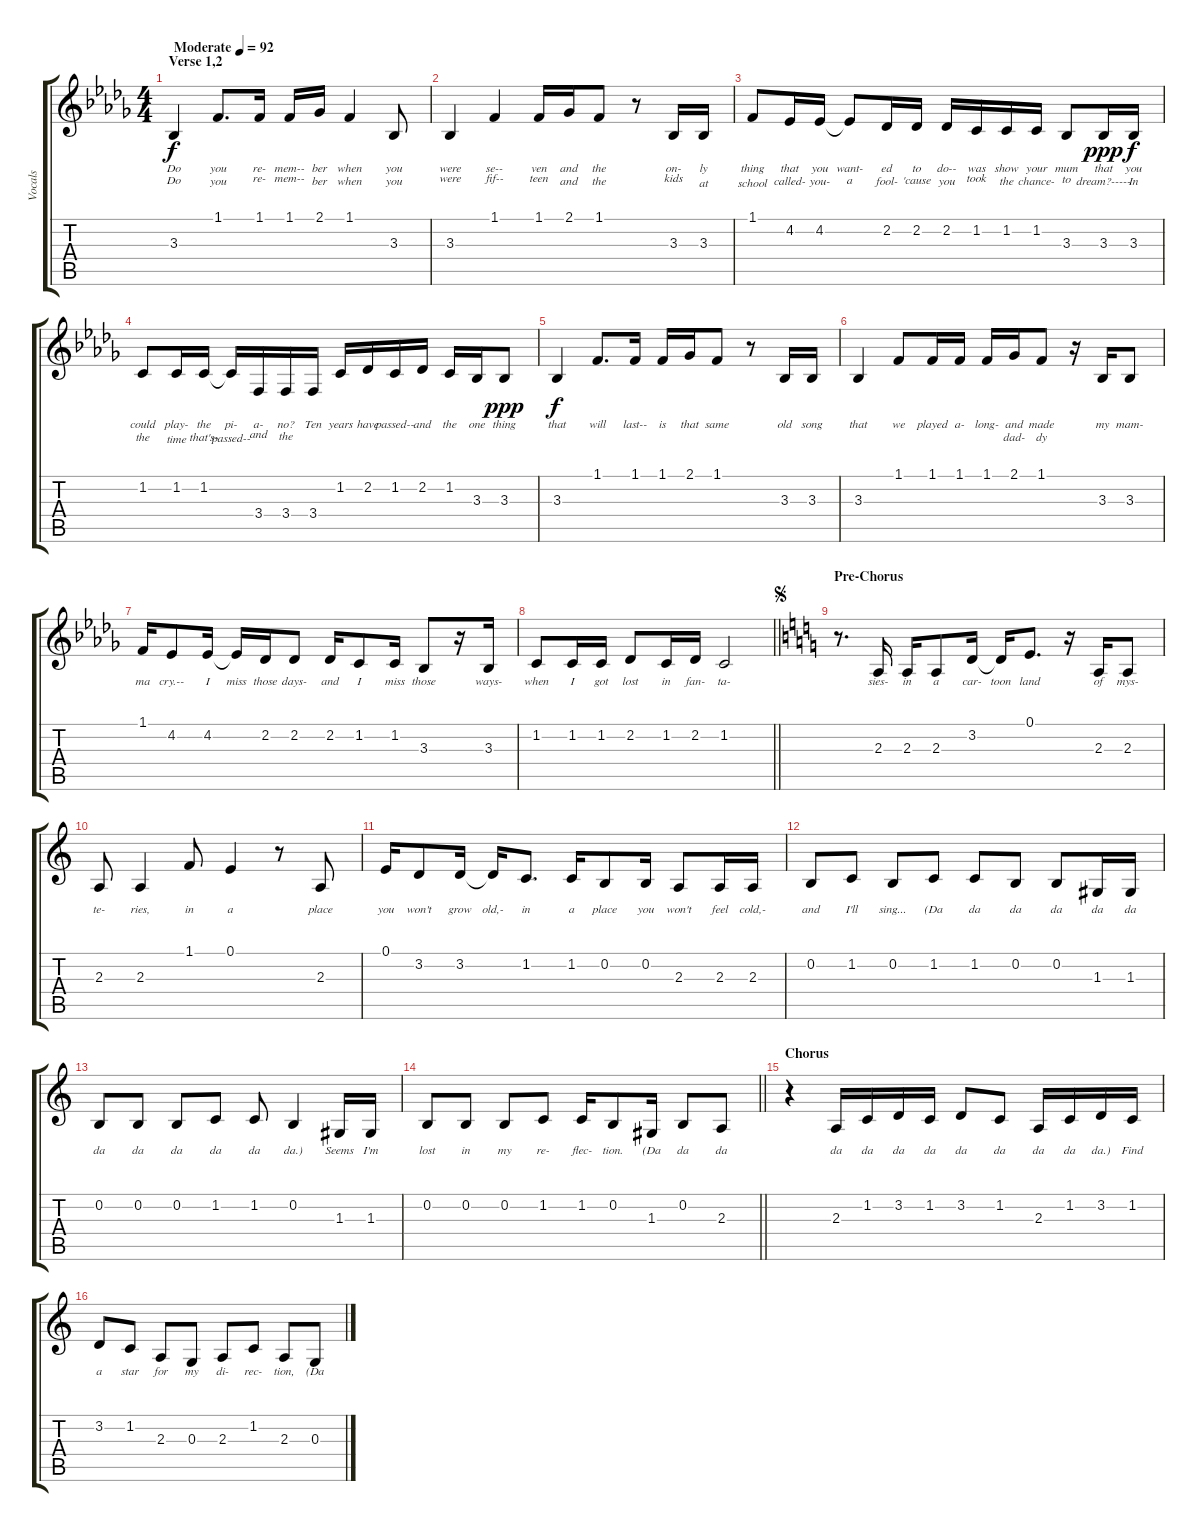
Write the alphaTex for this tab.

\track ("Vocals" "Vocals") {instrument choiraahs}
\staff {score tabs}
\tuning (E4 B3 G3 D3 A2 E2) {hide}
\ts (4 4)
\section ("" "Verse 1,2")
\tempo (92 "Moderate")
\clef g2
\ks db
3.3.4{lyrics (0 "Do") lyrics (1 "Do") lyrics (2 "") lyrics (3 "") lyrics (4 "") dy f instrument choiraahs} 1.1.8{d lyrics (0 "you") lyrics (1 "you") lyrics (2 "") lyrics (3 "") lyrics (4 "")} 1.1.16{lyrics (0 "re-") lyrics (1 "re-") lyrics (2 "") lyrics (3 "") lyrics (4 "")} 1.1.16{lyrics (0 "mem--") lyrics (1 "mem--") lyrics (2 "") lyrics (3 "") lyrics (4 "")} 2.1.16{lyrics (0 "ber") lyrics (1 "ber") lyrics (2 "") lyrics (3 "") lyrics (4 "")} 1.1.4{lyrics (0 "when") lyrics (1 "when") lyrics (2 "") lyrics (3 "") lyrics (4 "")} 3.3.8{lyrics (0 "you") lyrics (1 "you") lyrics (2 "") lyrics (3 "") lyrics (4 "")} |
3.3.4{lyrics (0 "were") lyrics (1 "were") lyrics (2 "") lyrics (3 "") lyrics (4 "")} 1.1.4{lyrics (0 "se--") lyrics (1 "fif--") lyrics (2 "") lyrics (3 "") lyrics (4 "")} 1.1.16{lyrics (0 "ven") lyrics (1 "teen") lyrics (2 "") lyrics (3 "") lyrics (4 "")} 2.1.16{lyrics (0 "and") lyrics (1 "and") lyrics (2 "") lyrics (3 "") lyrics (4 "")} 1.1.8{lyrics (0 "the") lyrics (1 "the") lyrics (2 "") lyrics (3 "") lyrics (4 "")} r.8 3.3.16{lyrics (0 "on-") lyrics (1 "kids") lyrics (2 "") lyrics (3 "") lyrics (4 "")} 3.3.16{lyrics (0 "ly") lyrics (1 "at") lyrics (2 "") lyrics (3 "") lyrics (4 "")} |
1.1.8{lyrics (0 "thing") lyrics (1 "school") lyrics (2 "") lyrics (3 "") lyrics (4 "")} 4.2.16{lyrics (0 "that") lyrics (1 "called-") lyrics (2 "") lyrics (3 "") lyrics (4 "")} 4.2.16{lyrics (0 "you") lyrics (1 "you-") lyrics (2 "") lyrics (3 "") lyrics (4 "")} 4.2{t}.8{lyrics (0 "want-") lyrics (1 "a") lyrics (2 "") lyrics (3 "") lyrics (4 "")} 2.2.16{lyrics (0 "ed") lyrics (1 "fool-") lyrics (2 "") lyrics (3 "") lyrics (4 "")} 2.2.16{lyrics (0 "to") lyrics (1 "'cause") lyrics (2 "") lyrics (3 "") lyrics (4 "")} 2.2.16{lyrics (0 "do--") lyrics (1 "you") lyrics (2 "") lyrics (3 "") lyrics (4 "")} 1.2.16{lyrics (0 "was") lyrics (1 "took") lyrics (2 "") lyrics (3 "") lyrics (4 "")} 1.2.16{lyrics (0 "show") lyrics (1 "the") lyrics (2 "") lyrics (3 "") lyrics (4 "")} 1.2.16{lyrics (0 "your") lyrics (1 "chance-") lyrics (2 "") lyrics (3 "") lyrics (4 "")} 3.3.8{lyrics (0 "mum") lyrics (1 "to") lyrics (2 "") lyrics (3 "") lyrics (4 "")} 3.3.16{lyrics (0 "that") lyrics (1 "dream?-----") lyrics (2 "") lyrics (3 "") lyrics (4 "") dy ppp} 3.3.16{lyrics (0 "you") lyrics (1 "In") lyrics (2 "") lyrics (3 "") lyrics (4 "") dy f} |
1.2.8{lyrics (0 "could") lyrics (1 "the") lyrics (2 "") lyrics (3 "") lyrics (4 "")} 1.2.16{lyrics (0 "play-") lyrics (1 "time") lyrics (2 "") lyrics (3 "") lyrics (4 "")} 1.2.16{lyrics (0 "the") lyrics (1 "that's-") lyrics (2 "") lyrics (3 "") lyrics (4 "")} 1.2{t}.16{lyrics (0 "pi-") lyrics (1 "passed--") lyrics (2 "") lyrics (3 "") lyrics (4 "")} 3.4.16{lyrics (0 "a-") lyrics (1 "and") lyrics (2 "") lyrics (3 "") lyrics (4 "")} 3.4.16{lyrics (0 "no?") lyrics (1 "the") lyrics (2 "") lyrics (3 "") lyrics (4 "")} 3.4.16{lyrics (0 "Ten") lyrics (1 "") lyrics (2 "") lyrics (3 "") lyrics (4 "")} 1.2.16{lyrics (0 "years") lyrics (1 "") lyrics (2 "") lyrics (3 "") lyrics (4 "")} 2.2.16{lyrics (0 "have") lyrics (1 "") lyrics (2 "") lyrics (3 "") lyrics (4 "")} 1.2.16{lyrics (0 "passed--") lyrics (1 "") lyrics (2 "") lyrics (3 "") lyrics (4 "")} 2.2.16{lyrics (0 "and") lyrics (1 "") lyrics (2 "") lyrics (3 "") lyrics (4 "")} 1.2.16{lyrics (0 "the") lyrics (1 "") lyrics (2 "") lyrics (3 "") lyrics (4 "")} 3.3.16{lyrics (0 "one") lyrics (1 "") lyrics (2 "") lyrics (3 "") lyrics (4 "")} 3.3.8{lyrics (0 "thing") lyrics (1 "") lyrics (2 "") lyrics (3 "") lyrics (4 "") dy ppp} |
3.3.4{lyrics (0 "that") lyrics (1 "") lyrics (2 "") lyrics (3 "") lyrics (4 "") dy f} 1.1.8{d lyrics (0 "will") lyrics (1 "") lyrics (2 "") lyrics (3 "") lyrics (4 "")} 1.1.16{lyrics (0 "last--") lyrics (1 "") lyrics (2 "") lyrics (3 "") lyrics (4 "")} 1.1.16{lyrics (0 "is") lyrics (1 "") lyrics (2 "") lyrics (3 "") lyrics (4 "")} 2.1.16{lyrics (0 "that") lyrics (1 "") lyrics (2 "") lyrics (3 "") lyrics (4 "")} 1.1.8{lyrics (0 "same") lyrics (1 "") lyrics (2 "") lyrics (3 "") lyrics (4 "")} r.8 3.3.16{lyrics (0 "old") lyrics (1 "") lyrics (2 "") lyrics (3 "") lyrics (4 "")} 3.3.16{lyrics (0 "song") lyrics (1 "") lyrics (2 "") lyrics (3 "") lyrics (4 "")} |
3.3.4{lyrics (0 "that") lyrics (1 "") lyrics (2 "") lyrics (3 "") lyrics (4 "")} 1.1.8{lyrics (0 "we") lyrics (1 "") lyrics (2 "") lyrics (3 "") lyrics (4 "")} 1.1.16{lyrics (0 "played") lyrics (1 "") lyrics (2 "") lyrics (3 "") lyrics (4 "")} 1.1.16{lyrics (0 "a-") lyrics (1 "") lyrics (2 "") lyrics (3 "") lyrics (4 "")} 1.1.16{lyrics (0 "long-") lyrics (1 "") lyrics (2 "") lyrics (3 "") lyrics (4 "")} 2.1.16{lyrics (0 "and") lyrics (1 "dad-") lyrics (2 "") lyrics (3 "") lyrics (4 "")} 1.1.8{lyrics (0 "made") lyrics (1 "dy") lyrics (2 "") lyrics (3 "") lyrics (4 "")} r.16 3.3.16{lyrics (0 "my") lyrics (1 "") lyrics (2 "") lyrics (3 "") lyrics (4 "")} 3.3.8{lyrics (0 "mam-") lyrics (1 "") lyrics (2 "") lyrics (3 "") lyrics (4 "")} |
1.1.16{lyrics (0 "ma") lyrics (1 "") lyrics (2 "") lyrics (3 "") lyrics (4 "")} 4.2.8{lyrics (0 "cry.--") lyrics (1 "") lyrics (2 "") lyrics (3 "") lyrics (4 "")} 4.2.16{lyrics (0 "I") lyrics (1 "") lyrics (2 "") lyrics (3 "") lyrics (4 "")} 4.2{t}.16{lyrics (0 "miss") lyrics (1 "") lyrics (2 "") lyrics (3 "") lyrics (4 "")} 2.2.16{lyrics (0 "those") lyrics (1 "") lyrics (2 "") lyrics (3 "") lyrics (4 "")} 2.2.8{lyrics (0 "days-") lyrics (1 "") lyrics (2 "") lyrics (3 "") lyrics (4 "")} 2.2.16{lyrics (0 "and") lyrics (1 "") lyrics (2 "") lyrics (3 "") lyrics (4 "")} 1.2.8{lyrics (0 "I") lyrics (1 "") lyrics (2 "") lyrics (3 "") lyrics (4 "")} 1.2.16{lyrics (0 "miss") lyrics (1 "") lyrics (2 "") lyrics (3 "") lyrics (4 "")} 3.3.8{lyrics (0 "those") lyrics (1 "") lyrics (2 "") lyrics (3 "") lyrics (4 "")} r.16 3.3.16{lyrics (0 "ways-") lyrics (1 "") lyrics (2 "") lyrics (3 "") lyrics (4 "")} |
\barLineRight lightlight
1.2.8{lyrics (0 "when") lyrics (1 "") lyrics (2 "") lyrics (3 "") lyrics (4 "")} 1.2.16{lyrics (0 "I") lyrics (1 "") lyrics (2 "") lyrics (3 "") lyrics (4 "")} 1.2.16{lyrics (0 "got") lyrics (1 "") lyrics (2 "") lyrics (3 "") lyrics (4 "")} 2.2.8{lyrics (0 "lost") lyrics (1 "") lyrics (2 "") lyrics (3 "") lyrics (4 "")} 1.2.16{lyrics (0 "in") lyrics (1 "") lyrics (2 "") lyrics (3 "") lyrics (4 "")} 2.2.16{lyrics (0 "fan-") lyrics (1 "") lyrics (2 "") lyrics (3 "") lyrics (4 "")} 1.2.2{lyrics (0 "ta-") lyrics (1 "") lyrics (2 "") lyrics (3 "") lyrics (4 "")} |
\section ("" "Pre-Chorus")
\jump segno
\ks c
r.8{d} 2.3.16{lyrics (0 "sies-") lyrics (1 "") lyrics (2 "") lyrics (3 "") lyrics (4 "")} 2.3.16{lyrics (0 "in") lyrics (1 "") lyrics (2 "") lyrics (3 "") lyrics (4 "")} 2.3.8{lyrics (0 "a") lyrics (1 "") lyrics (2 "") lyrics (3 "") lyrics (4 "")} 3.2.16{lyrics (0 "car-") lyrics (1 "") lyrics (2 "") lyrics (3 "") lyrics (4 "")} 3.2{t}.16{lyrics (0 "toon") lyrics (1 "") lyrics (2 "") lyrics (3 "") lyrics (4 "")} 0.1.8{d lyrics (0 "land") lyrics (1 "") lyrics (2 "") lyrics (3 "") lyrics (4 "")} r.16 2.3.16{lyrics (0 "of") lyrics (1 "") lyrics (2 "") lyrics (3 "") lyrics (4 "")} 2.3.8{lyrics (0 "mys-") lyrics (1 "") lyrics (2 "") lyrics (3 "") lyrics (4 "")} |
2.3.8{lyrics (0 "te-") lyrics (1 "") lyrics (2 "") lyrics (3 "") lyrics (4 "")} 2.3.4{lyrics (0 "ries,") lyrics (1 "") lyrics (2 "") lyrics (3 "") lyrics (4 "")} 1.1.8{lyrics (0 "in") lyrics (1 "") lyrics (2 "") lyrics (3 "") lyrics (4 "")} 0.1.4{lyrics (0 "a") lyrics (1 "") lyrics (2 "") lyrics (3 "") lyrics (4 "")} r.8 2.3.8{lyrics (0 "place") lyrics (1 "") lyrics (2 "") lyrics (3 "") lyrics (4 "")} |
0.1.16{lyrics (0 "you") lyrics (1 "") lyrics (2 "") lyrics (3 "") lyrics (4 "")} 3.2.8{lyrics (0 "won't") lyrics (1 "") lyrics (2 "") lyrics (3 "") lyrics (4 "")} 3.2.16{lyrics (0 "grow") lyrics (1 "") lyrics (2 "") lyrics (3 "") lyrics (4 "")} 3.2{t}.16{lyrics (0 "old,-") lyrics (1 "") lyrics (2 "") lyrics (3 "") lyrics (4 "")} 1.2.8{d lyrics (0 "in") lyrics (1 "") lyrics (2 "") lyrics (3 "") lyrics (4 "")} 1.2.16{lyrics (0 "a") lyrics (1 "") lyrics (2 "") lyrics (3 "") lyrics (4 "")} 0.2.8{lyrics (0 "place") lyrics (1 "") lyrics (2 "") lyrics (3 "") lyrics (4 "")} 0.2.16{lyrics (0 "you") lyrics (1 "") lyrics (2 "") lyrics (3 "") lyrics (4 "")} 2.3.8{lyrics (0 "won't") lyrics (1 "") lyrics (2 "") lyrics (3 "") lyrics (4 "")} 2.3.16{lyrics (0 "feel") lyrics (1 "") lyrics (2 "") lyrics (3 "") lyrics (4 "")} 2.3.16{lyrics (0 "cold,-") lyrics (1 "") lyrics (2 "") lyrics (3 "") lyrics (4 "")} |
0.2.8{lyrics (0 "and") lyrics (1 "") lyrics (2 "") lyrics (3 "") lyrics (4 "")} 1.2.8{lyrics (0 "I'll") lyrics (1 "") lyrics (2 "") lyrics (3 "") lyrics (4 "")} 0.2.8{lyrics (0 "sing...") lyrics (1 "") lyrics (2 "") lyrics (3 "") lyrics (4 "")} 1.2.8{lyrics (0 "(Da") lyrics (1 "") lyrics (2 "") lyrics (3 "") lyrics (4 "")} 1.2.8{lyrics (0 "da") lyrics (1 "") lyrics (2 "") lyrics (3 "") lyrics (4 "")} 0.2.8{lyrics (0 "da") lyrics (1 "") lyrics (2 "") lyrics (3 "") lyrics (4 "")} 0.2.8{lyrics (0 "da") lyrics (1 "") lyrics (2 "") lyrics (3 "") lyrics (4 "")} 1.3.16{lyrics (0 "da") lyrics (1 "") lyrics (2 "") lyrics (3 "") lyrics (4 "")} 1.3.16{lyrics (0 "da") lyrics (1 "") lyrics (2 "") lyrics (3 "") lyrics (4 "")} |
0.2.8{lyrics (0 "da") lyrics (1 "") lyrics (2 "") lyrics (3 "") lyrics (4 "")} 0.2.8{lyrics (0 "da") lyrics (1 "") lyrics (2 "") lyrics (3 "") lyrics (4 "")} 0.2.8{lyrics (0 "da") lyrics (1 "") lyrics (2 "") lyrics (3 "") lyrics (4 "")} 1.2.8{lyrics (0 "da") lyrics (1 "") lyrics (2 "") lyrics (3 "") lyrics (4 "")} 1.2.8{lyrics (0 "da") lyrics (1 "") lyrics (2 "") lyrics (3 "") lyrics (4 "")} 0.2.4{lyrics (0 "da.)") lyrics (1 "") lyrics (2 "") lyrics (3 "") lyrics (4 "")} 1.3.16{lyrics (0 "Seems") lyrics (1 "") lyrics (2 "") lyrics (3 "") lyrics (4 "")} 1.3.16{lyrics (0 "I'm") lyrics (1 "") lyrics (2 "") lyrics (3 "") lyrics (4 "")} |
\barLineRight lightlight
0.2.8{lyrics (0 "lost") lyrics (1 "") lyrics (2 "") lyrics (3 "") lyrics (4 "")} 0.2.8{lyrics (0 "in") lyrics (1 "") lyrics (2 "") lyrics (3 "") lyrics (4 "")} 0.2.8{lyrics (0 "my") lyrics (1 "") lyrics (2 "") lyrics (3 "") lyrics (4 "")} 1.2.8{lyrics (0 "re-") lyrics (1 "") lyrics (2 "") lyrics (3 "") lyrics (4 "")} 1.2.16{lyrics (0 "flec-") lyrics (1 "") lyrics (2 "") lyrics (3 "") lyrics (4 "")} 0.2.8{lyrics (0 "tion.") lyrics (1 "") lyrics (2 "") lyrics (3 "") lyrics (4 "")} 1.3.16{lyrics (0 "(Da") lyrics (1 "") lyrics (2 "") lyrics (3 "") lyrics (4 "")} 0.2.8{lyrics (0 "da") lyrics (1 "") lyrics (2 "") lyrics (3 "") lyrics (4 "")} 2.3.8{lyrics (0 "da") lyrics (1 "") lyrics (2 "") lyrics (3 "") lyrics (4 "")} |
\section ("" "Chorus")
r.4 2.3.16{lyrics (0 "da") lyrics (1 "") lyrics (2 "") lyrics (3 "") lyrics (4 "")} 1.2.16{lyrics (0 "da") lyrics (1 "") lyrics (2 "") lyrics (3 "") lyrics (4 "")} 3.2.16{lyrics (0 "da") lyrics (1 "") lyrics (2 "") lyrics (3 "") lyrics (4 "")} 1.2.16{lyrics (0 "da") lyrics (1 "") lyrics (2 "") lyrics (3 "") lyrics (4 "")} 3.2.8{lyrics (0 "da") lyrics (1 "") lyrics (2 "") lyrics (3 "") lyrics (4 "")} 1.2.8{lyrics (0 "da") lyrics (1 "") lyrics (2 "") lyrics (3 "") lyrics (4 "")} 2.3.16{lyrics (0 "da") lyrics (1 "") lyrics (2 "") lyrics (3 "") lyrics (4 "")} 1.2.16{lyrics (0 "da") lyrics (1 "") lyrics (2 "") lyrics (3 "") lyrics (4 "")} 3.2.16{lyrics (0 "da.)") lyrics (1 "") lyrics (2 "") lyrics (3 "") lyrics (4 "")} 1.2.16{lyrics (0 "Find") lyrics (1 "") lyrics (2 "") lyrics (3 "") lyrics (4 "")} |
3.2.8{lyrics (0 "a") lyrics (1 "") lyrics (2 "") lyrics (3 "") lyrics (4 "")} 1.2.8{lyrics (0 "star") lyrics (1 "") lyrics (2 "") lyrics (3 "") lyrics (4 "")} 2.3.8{lyrics (0 "for") lyrics (1 "") lyrics (2 "") lyrics (3 "") lyrics (4 "")} 0.3.8{lyrics (0 "my") lyrics (1 "") lyrics (2 "") lyrics (3 "") lyrics (4 "")} 2.3.8{lyrics (0 "di-") lyrics (1 "") lyrics (2 "") lyrics (3 "") lyrics (4 "")} 1.2.8{lyrics (0 "rec-") lyrics (1 "") lyrics (2 "") lyrics (3 "") lyrics (4 "")} 2.3.8{lyrics (0 "tion,") lyrics (1 "") lyrics (2 "") lyrics (3 "") lyrics (4 "")} 0.3.8{lyrics (0 "(Da") lyrics (1 "") lyrics (2 "") lyrics (3 "") lyrics (4 "")}
